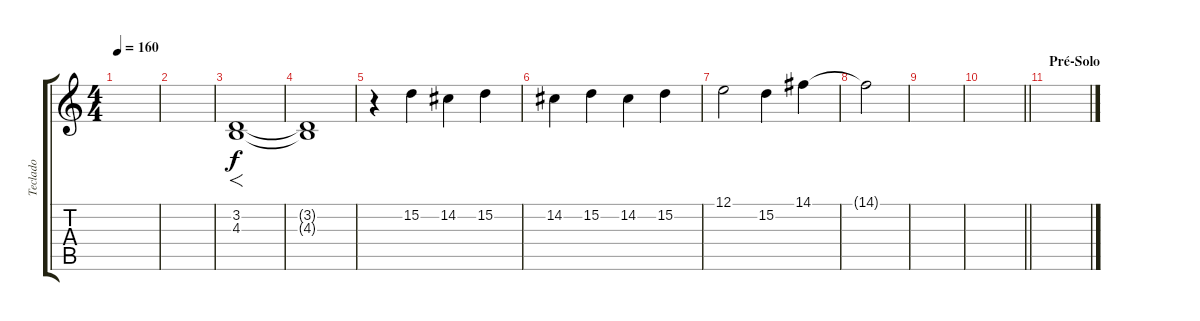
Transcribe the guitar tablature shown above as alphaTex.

\track ("Teclado" "Teclado") {instrument stringensemble1}
\staff {score tabs}
\tuning (E4 B3 G3 D3 A2 E2) {hide}
\ts (4 4)
\tempo 160
\clef g2
\ks c
|
|
(3.2 4.3).1{f} |
(3.2{t} 4.3{t}).1 |
r.4 15.2.4 14.2.4 15.2.4 |
14.2.4 15.2.4 14.2.4 15.2.4 |
12.1.2 15.2.4 14.1.4 |
14.1{t}.2 |
|
\barLineRight lightlight
|
\section ("" "Pré-Solo")
